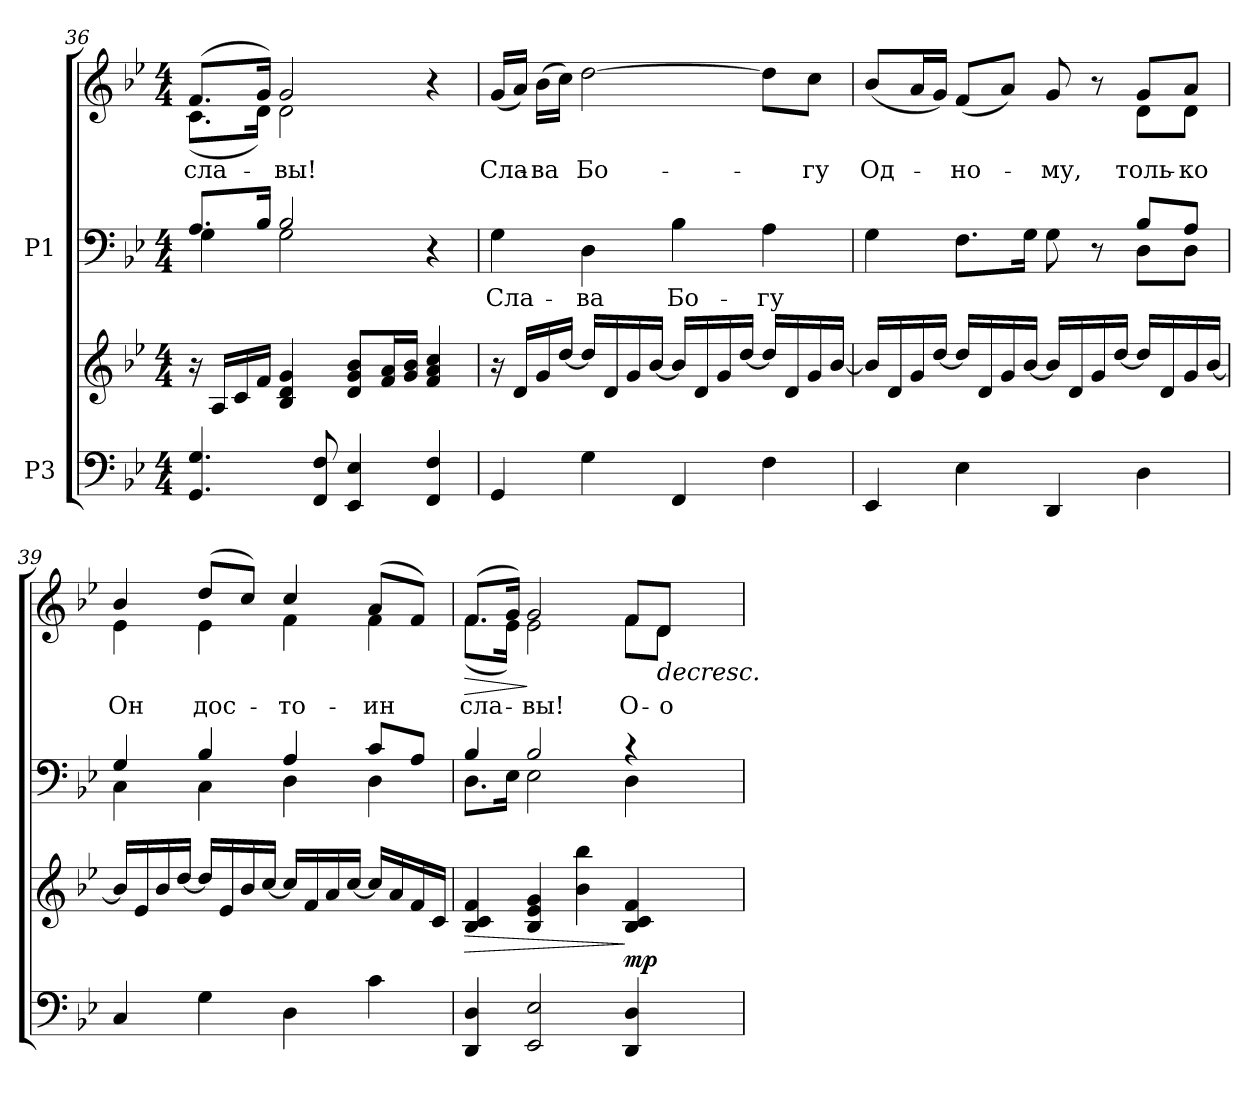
**kern	**kern	**dynam	**kern	**text	**kern	**text	**dynam
*part2	*part2	*part2	*part1	*part1	*part1	*part1	*part1
*staff4	*staff3	*staff3/4	*staff2	*staff2	*staff1	*staff1	*staff1/2
*I"P3	*	*	*I"P1	*	*	*	*
*clefF4	*clefG2	*	*clefF4	*	*clefG2	*	*
*k[b-e-]	*k[b-e-]	*	*k[b-e-]	*	*k[b-e-]	*	*
*B-:	*B-:	*	*B-:	*	*B-:	*	*
*M4/4	*M4/4	*	*M4/4	*	*M4/4	*	*
=36	=36	=36	=36	=36	=36	=36	=36
*	*	*	*^	*	*	*	*
!	!	!	!	!	!	!	!LO:LY:b:color=#000000	!
*	*	*	*	*	*	*^	*	*
4.GGi/ 4.Gi	16r	.	8.Ai/L	4Gi\	.	(8.fi/L	(8.ci\L	сла-	.
.	16Ai/LL	.	.	.	.	.	.	.	.
.	16ci/	.	.	.	.	.	.	.	.
.	16fi/JJ	.	16B-i/Jk	.	.	16gi/Jk)	16di\Jk)	.	.
!	!	!	!	!	!	!	!	!LO:LY:b:color=#000000	!
.	4B-i/ 4di 4gi	.	2B-i/	2Gi\	.	2gi/	2di\	-вы!	.
8FFi/ 8Fi	.	.	.	.	.	.	.	.	.
4EE-i/ 4E-i	8di/ 8gi 8b-iL	.	.	.	.	.	.	.	.
.	16fi/ 16aiL	.	.	.	.	.	.	.	.
.	16gi/ 16b-iJJ	.	.	.	.	.	.	.	.
4FFi/ 4Fi	4fi/ 4ai 4cci	.	4r	4ryy	.	4r	4ryy	.	.
*	*	*	*v	*v	*	*	*	*	*
*	*	*	*	*	*v	*v	*	*
!!LO:PB:g=z
=37	=37	=37	=37	=37	=37	=37	=37
*	*	*	*^	*	*^	*	*
!	!	!	!	!	!LO:LY:a:color=#000000	!	!	!	!
*	*	*	*v	*v	*	*	*	*	*
*	*	*	*	*	*v	*v	*	*
*	*	*	*^	*	*^	*	*
!	!	!	!	!	!	!	!	!LO:LY:b:color=#000000	!
*	*	*	*v	*v	*	*	*	*	*
*	*	*	*	*	*v	*v	*	*
4GGi/	16r	.	4Gi\	Сла-	(16gi/LL	Сла-	.
.	16di/LL	.	.	.	16ai/JJ)	.	.
!	!	!	!	!	!	!LO:LY:b:color=#000000	!
.	16gi/	.	.	.	(16b-i\LL	-ва	.
.	[<16ddi/JJ	.	.	.	16cci\JJ)	.	.
!	!	!	!	!LO:LY:a:color=#000000	!	!	!
!	!	!	!	!	!	!LO:LY:b:color=#000000	!
4Gi\	16ddi/LL]	.	4Di\	-ва	[>2ddi\	Бо-	.
.	16di/	.	.	.	.	.	.
.	16gi/	.	.	.	.	.	.
.	[<16b-i/JJ	.	.	.	.	.	.
!	!	!	!	!LO:LY:a:color=#000000	!	!	!
4FFi/	16b-i/LL]	.	4B-i\	Бо-	.	.	.
.	16di/	.	.	.	.	.	.
.	16gi/	.	.	.	.	.	.
.	[<16ddi/JJ	.	.	.	.	.	.
!	!	!	!	!LO:LY:a:color=#000000	!	!	!
4Fi\	16ddi/LL]	.	4Ai\	-гу	8ddi\L]	.	.
.	16di/	.	.	.	.	.	.
!	!	!	!	!	!	!LO:LY:b:color=#000000	!
.	16gi/	.	.	.	8cci\J	-гу	.
.	[<16b-i/JJ	.	.	.	.	.	.
=38	=38	=38	=38	=38	=38	=38	=38
*	*	*	*^	*	*	*	*
!	!	!	!	!	!	!	!LO:LY:b:color=#000000	!
*	*	*	*	*	*	*^	*	*
4EE-i/	16b-i/LL]	.	4Gi\	2ryy	.	(8b-i/L	2ryy	Од-	.
.	16di/	.	.	.	.	.	.	.	.
.	16gi/	.	.	.	.	16ai/L	.	.	.
.	[<16ddi/JJ	.	.	.	.	16gi/JJ)	.	.	.
!	!	!	!	!	!	!	!	!LO:LY:b:color=#000000	!
4E-i\	16ddi/LL]	.	8.Fi\L	.	.	(8fi/L	.	-но-	.
.	16di/	.	.	.	.	.	.	.	.
.	16gi/	.	.	.	.	8ai/J)	.	.	.
.	[<16b-i/JJ	.	16Gi\Jk	.	.	.	.	.	.
!	!	!	!	!	!	!	!	!LO:LY:b:color=#000000	!
4DDi/	16b-i/LL]	.	8Gi\	4ryy	.	8gi/	4ryy	-му,	.
.	16di/	.	.	.	.	.	.	.	.
.	16gi/	.	8r	.	.	8r	.	.	.
.	[<16ddi/JJ	.	.	.	.	.	.	.	.
!	!	!	!	!	!	!	!	!LO:LY:b:color=#000000	!
4Di\	16ddi/LL]	.	8B-i/L	8Di\L	.	8gi/L	8di\L	толь-	.
.	16di/	.	.	.	.	.	.	.	.
!	!	!	!	!	!	!	!	!LO:LY:b:color=#000000	!
.	16gi/	.	8Ai/J	8Di\J	.	8ai/J	8di\J	-ко	.
.	[<16b-i/JJ	.	.	.	.	.	.	.	.
=39	=39	=39	=39	=39	=39	=39	=39	=39	=39
!	!	!	!	!	!	!	!	!LO:LY:b:color=#000000	!
4Ci/	16b-i/LL]	.	4Gi/	4Ci\	.	4b-i/	4e-i\	Он	.
.	16e-i/	.	.	.	.	.	.	.	.
.	16b-i/	.	.	.	.	.	.	.	.
.	[<16ddi/JJ	.	.	.	.	.	.	.	.
!	!	!	!	!	!	!	!	!LO:LY:b:color=#000000	!
4Gi\	16ddi/LL]	.	4B-i/	4Ci\	.	(8ddi/L	4e-i\	дос-	.
.	16e-i/	.	.	.	.	.	.	.	.
.	16b-i/	.	.	.	.	8cci/J)	.	.	.
.	[<16cci/JJ	.	.	.	.	.	.	.	.
!	!	!	!	!	!	!	!	!LO:LY:b:color=#000000	!
4Di\	16cci/LL]	.	4Ai/	4Di\	.	4cci/	4fi\	-то-	.
.	16fi/	.	.	.	.	.	.	.	.
.	16ai/	.	.	.	.	.	.	.	.
.	[<16cci/JJ	.	.	.	.	.	.	.	.
!	!	!	!	!	!	!	!	!LO:LY:b:color=#000000	!
4ci\	16cci/LL]	.	8ci/L	4Di\	.	(8ai/L	4fi\	-ин	.
.	16ai/	.	.	.	.	.	.	.	.
.	16fi/	.	8Ai/J	.	.	8fi/J)	.	.	.
.	16ci/JJ	.	.	.	.	.	.	.	.
!!LO:LB:g=z	!!
=40	=40	=40	=40	=40	=40	=40	=40	=40	=40
!	!	!LO:HP:b	!	!	!	!	!	!	!
!	!	!	!	!	!	!	!	!LO:LY:b:color=#000000	!LO:HP:b
4DDi/ 4Di	4B-i/ 4ci 4fi	>	4B-i/	8.Di\L	.	(8.fi/L	(8.fi\L	сла-	>
.	.	.	.	16E-i\Jk	.	16gi/Jk)	16e-i\Jk)	.	.
!	!	!	!	!	!	!	!	!LO:LY:b:color=#000000	!
2EE-i/ 2E-i	4B-i/ 4e-i 4gi	.	2B-i/	2E-i\	.	2gi/	2e-i\	-вы!	]
.	4b-i\ 4bb-i	.	.	.	.	.	.	.	.
!	!	!	!	!	!	!	!	!LO:LY:b:color=#000000	!
4DDi/ 4Di	4B-i/ 4ci 4fi	] mp	4r	4Di\	.	8fi/L	8fi\L	O-	] mp mp
!	!	!	!	!	!	!	!	!LO:LY:b:color=#000000	!LO:HP:b
.	.	.	.	.	.	8di/J	8di\J	-o-	>
*	*	*	*v	*v	*	*	*	*	*
*	*	*	*	*	*v	*v	*	*
=	=	=	=	=	=	=	=
*-	*-	*-	*-	*-	*-	*-	*-
